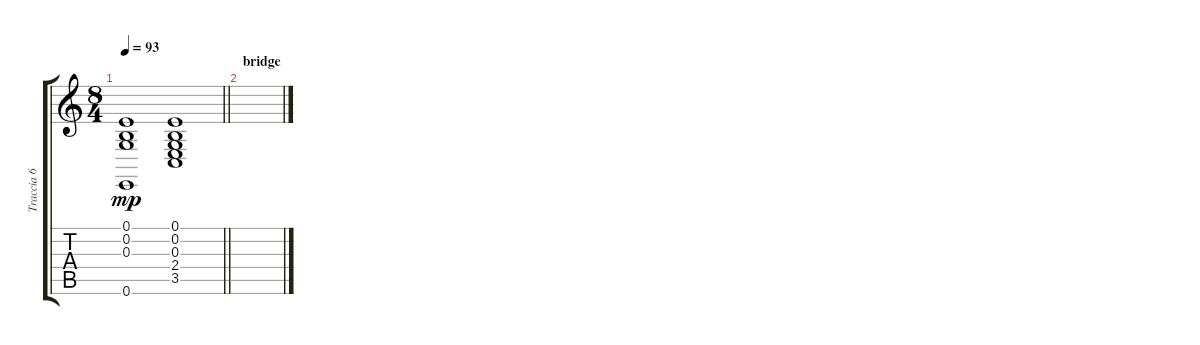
\track ("Traccia 6" "Traccia 6") {instrument stringensemble1}
\staff {score tabs}
\tuning (E4 B3 G3 D3 A2 E2) {hide}
\ts (8 4)
\tempo 93
\clef g2
\barLineRight lightlight
\ks c
(0.1 0.2 0.3 0.6).1{dy mp} (0.1 0.2 0.3 2.4 3.5).1 |
\section ("" "bridge")
